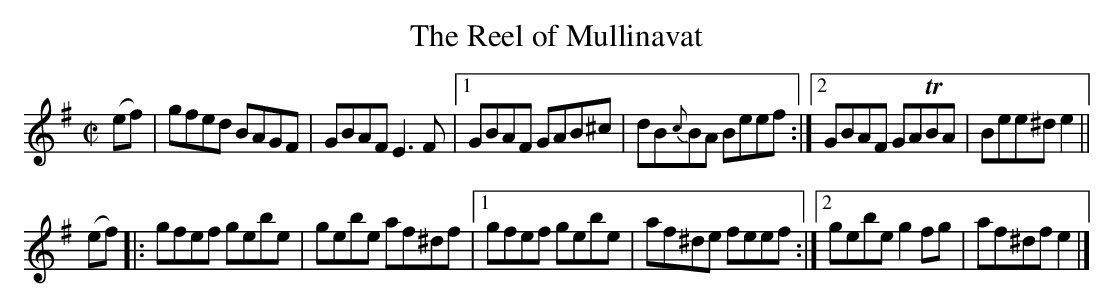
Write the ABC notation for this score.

X:1
T: The Reel of Mullinavat
M: C|
L: 1/8
K: Em
(ef)|gfed BAGF|GBAFE3F|1GBAF GAB^c|dB{c}BA Beef:|2GBAF GATBA|Bee^de2||
(ef)|:gfef gebe|gebe af^df|1gfef gebe|af^de feef:|2gebeg2fg|af^dfe2|]
